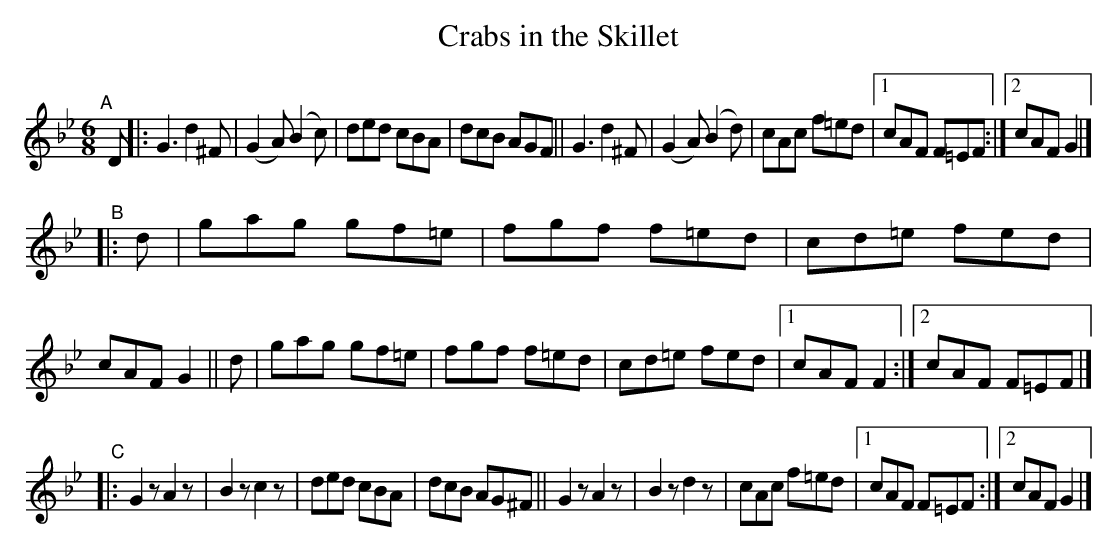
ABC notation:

X:1
T: Crabs in the Skillet
M: 6/8
L: 1/8
K: Gm
"^A"[|] D \
|: G3 d2^F | (G2A) (B2c) | ded cBA | dcB AGF \
|| G3 d2^F | (G2A) (B2d) | cAc f=ed |[1 cAF F=EF :|[2 cAF G2 |]
"^B"\
|: d | gag gf=e | fgf f=ed | cd=e fed | cAF G2 \
|| d | gag gf=e | fgf f=ed | cd=e fed |[1 cAF F2 :|[2 cAF F=EF |]
"^C"\
|: G2z A2z | B2z c2z | ded cBA | dcB AG^F \
|| G2z A2z | B2z d2z | cAc f=ed |[1 cAF F=EF :|[2 cAF G2 |]
